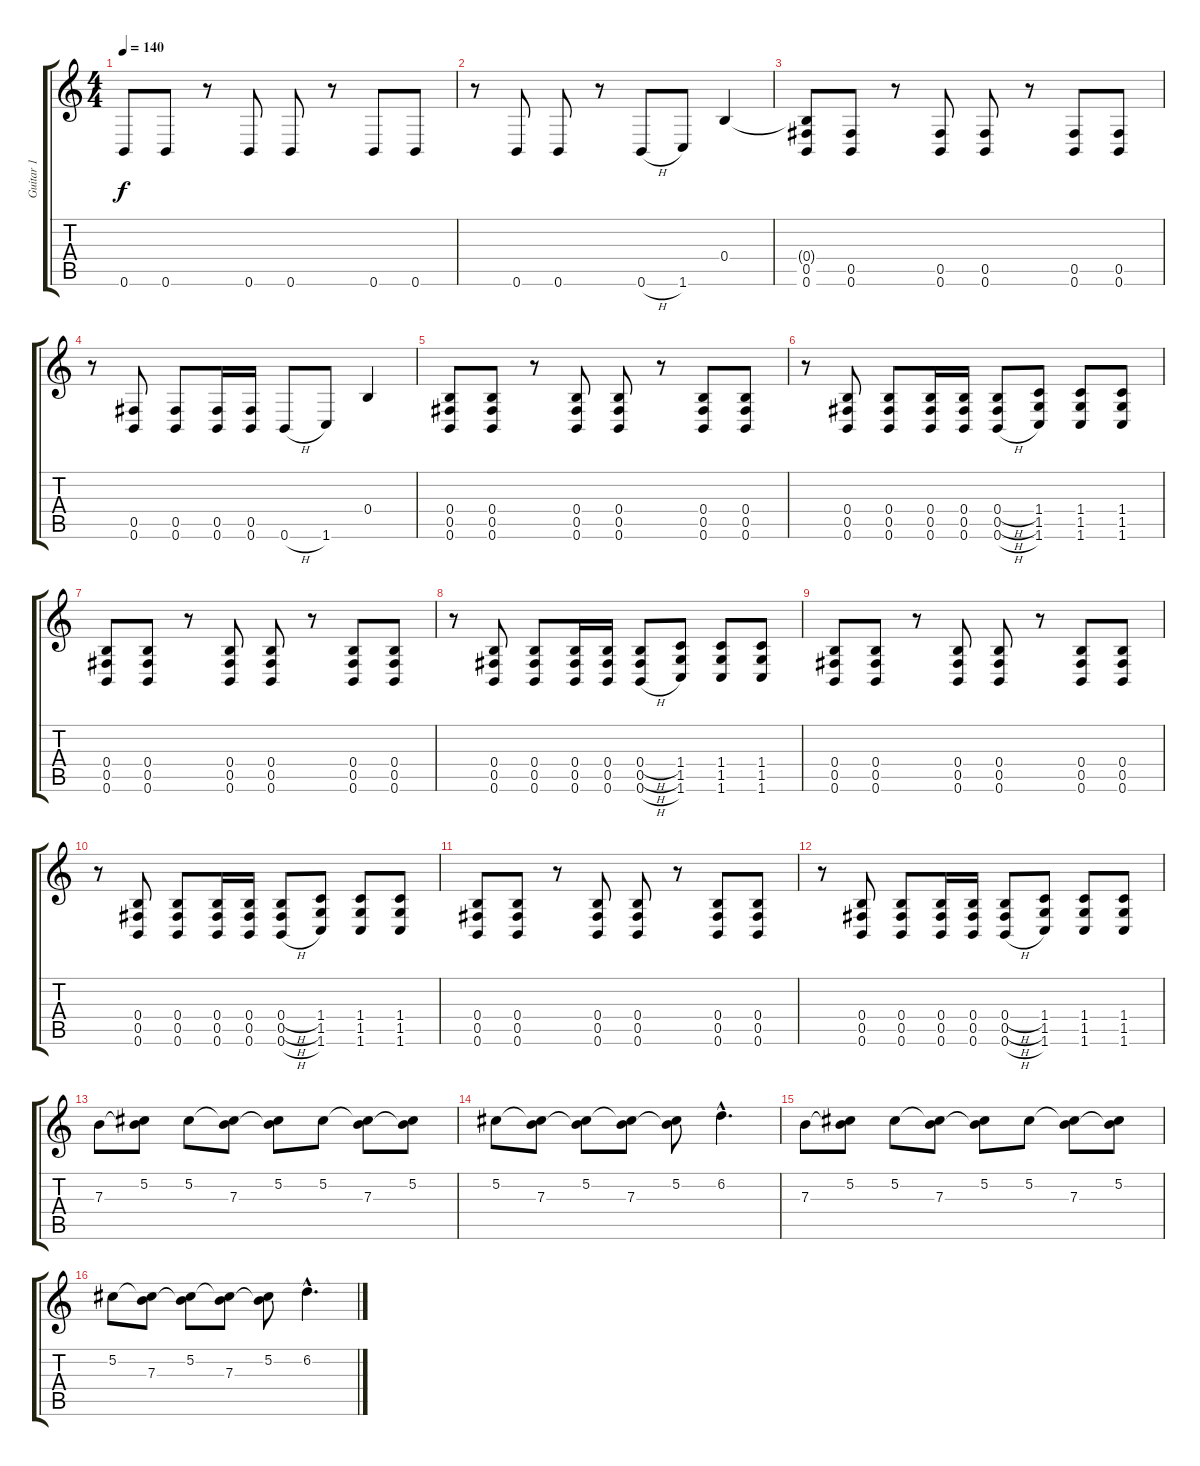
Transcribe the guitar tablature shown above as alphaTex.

\track ("Guitar 1" "Guitar 1") {instrument distortionguitar}
\staff {score tabs}
\tuning (Db4 Ab3 E3 B2 Gb2 B1) {hide}
\ts (4 4)
\tempo 140
\clef g2
\ks c
0.6.8{dy f} 0.6.8 r.8 0.6.8 0.6.8 r.8 0.6.8 0.6.8 |
r.8 0.6.8 0.6.8 r.8 0.6{h}.8 1.6.8 0.4.4 |
(0.4{t} 0.5 0.6).8 (0.5 0.6).8 r.8 (0.5 0.6).8 (0.5 0.6).8 r.8 (0.5 0.6).8 (0.5 0.6).8 |
r.8 (0.5 0.6).8 (0.5 0.6).8 (0.5 0.6).16 (0.5 0.6).16 0.6{h}.8 1.6.8 0.4.4 |
(0.4 0.5 0.6).8 (0.4 0.5 0.6).8 r.8 (0.4 0.5 0.6).8 (0.4 0.5 0.6).8 r.8 (0.4 0.5 0.6).8 (0.4 0.5 0.6).8 |
r.8 (0.4 0.5 0.6).8 (0.4 0.5 0.6).8 (0.4 0.5 0.6).16 (0.4 0.5 0.6).16 (0.4{h} 0.5{h} 0.6{h}).8 (1.4 1.5 1.6).8 (1.4 1.5 1.6).8 (1.4 1.5 1.6).8 |
(0.4 0.5 0.6).8 (0.4 0.5 0.6).8 r.8 (0.4 0.5 0.6).8 (0.4 0.5 0.6).8 r.8 (0.4 0.5 0.6).8 (0.4 0.5 0.6).8 |
r.8 (0.4 0.5 0.6).8 (0.4 0.5 0.6).8 (0.4 0.5 0.6).16 (0.4 0.5 0.6).16 (0.4{h} 0.5{h} 0.6{h}).8 (1.4 1.5 1.6).8 (1.4 1.5 1.6).8 (1.4 1.5 1.6).8 |
(0.4 0.5 0.6).8 (0.4 0.5 0.6).8 r.8 (0.4 0.5 0.6).8 (0.4 0.5 0.6).8 r.8 (0.4 0.5 0.6).8 (0.4 0.5 0.6).8 |
r.8 (0.4 0.5 0.6).8 (0.4 0.5 0.6).8 (0.4 0.5 0.6).16 (0.4 0.5 0.6).16 (0.4{h} 0.5{h} 0.6{h}).8 (1.4 1.5 1.6).8 (1.4 1.5 1.6).8 (1.4 1.5 1.6).8 |
(0.4 0.5 0.6).8 (0.4 0.5 0.6).8 r.8 (0.4 0.5 0.6).8 (0.4 0.5 0.6).8 r.8 (0.4 0.5 0.6).8 (0.4 0.5 0.6).8 |
r.8 (0.4 0.5 0.6).8 (0.4 0.5 0.6).8 (0.4 0.5 0.6).16 (0.4 0.5 0.6).16 (0.4{h} 0.5{h} 0.6{h}).8 (1.4 1.5 1.6).8 (1.4 1.5 1.6).8 (1.4 1.5 1.6).8 |
7.3.8 (5.2 7.3{t}).8 5.2.8 (5.2{t} 7.3).8 (5.2 7.3{t}).8 5.2.8 (5.2{t} 7.3).8 (5.2 7.3{t}).8 |
5.2.8 (5.2{t} 7.3).8 (5.2 7.3{t}).8 (5.2{t} 7.3).8 (5.2 7.3{t}).8 6.2{hac}.4{d} |
7.3.8 (5.2 7.3{t}).8 5.2.8 (5.2{t} 7.3).8 (5.2 7.3{t}).8 5.2.8 (5.2{t} 7.3).8 (5.2 7.3{t}).8 |
5.2.8 (5.2{t} 7.3).8 (5.2 7.3{t}).8 (5.2{t} 7.3).8 (5.2 7.3{t}).8 6.2{hac}.4{d}
